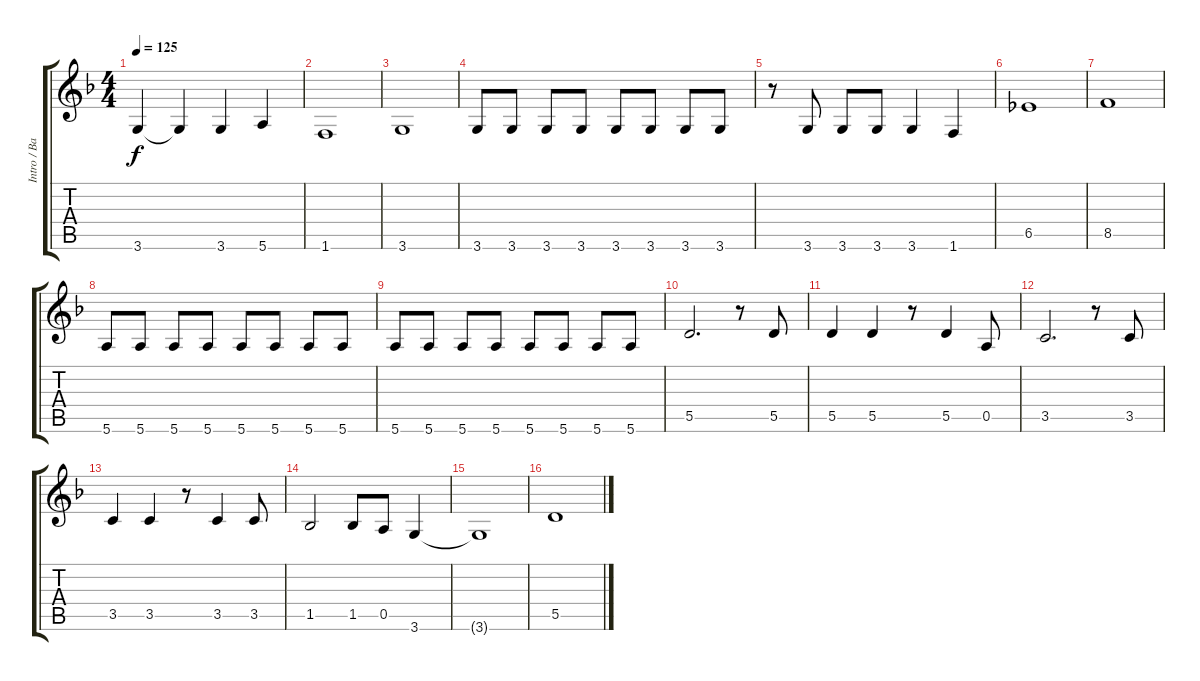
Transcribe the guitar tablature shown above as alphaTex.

\track ("Intro / Bajo" "Intro / Ba") {instrument acousticguitarsteel}
\staff {score tabs}
\tuning (E4 B3 G3 D3 A2 E2) {hide}
\ts (4 4)
\tempo 125
\clef g2
\ks f
3.6.4{dy f} 3.6{t}.4 3.6.4 5.6.4 |
1.6.1 |
3.6.1 |
3.6.8 3.6.8 3.6.8 3.6.8 3.6.8 3.6.8 3.6.8 3.6.8 |
r.8 3.6.8 3.6.8 3.6.8 3.6.4 1.6.4 |
6.5.1 |
8.5.1 |
5.6.8 5.6.8 5.6.8 5.6.8 5.6.8 5.6.8 5.6.8 5.6.8 |
5.6.8 5.6.8 5.6.8 5.6.8 5.6.8 5.6.8 5.6.8 5.6.8 |
5.5.2{d} r.8 5.5.8 |
5.5.4 5.5.4 r.8 5.5.4 0.5.8 |
3.5.2{d} r.8 3.5.8 |
3.5.4 3.5.4 r.8 3.5.4 3.5.8 |
1.5.2 1.5.8 0.5.8 3.6.4 |
3.6{t}.1 |
5.5.1
